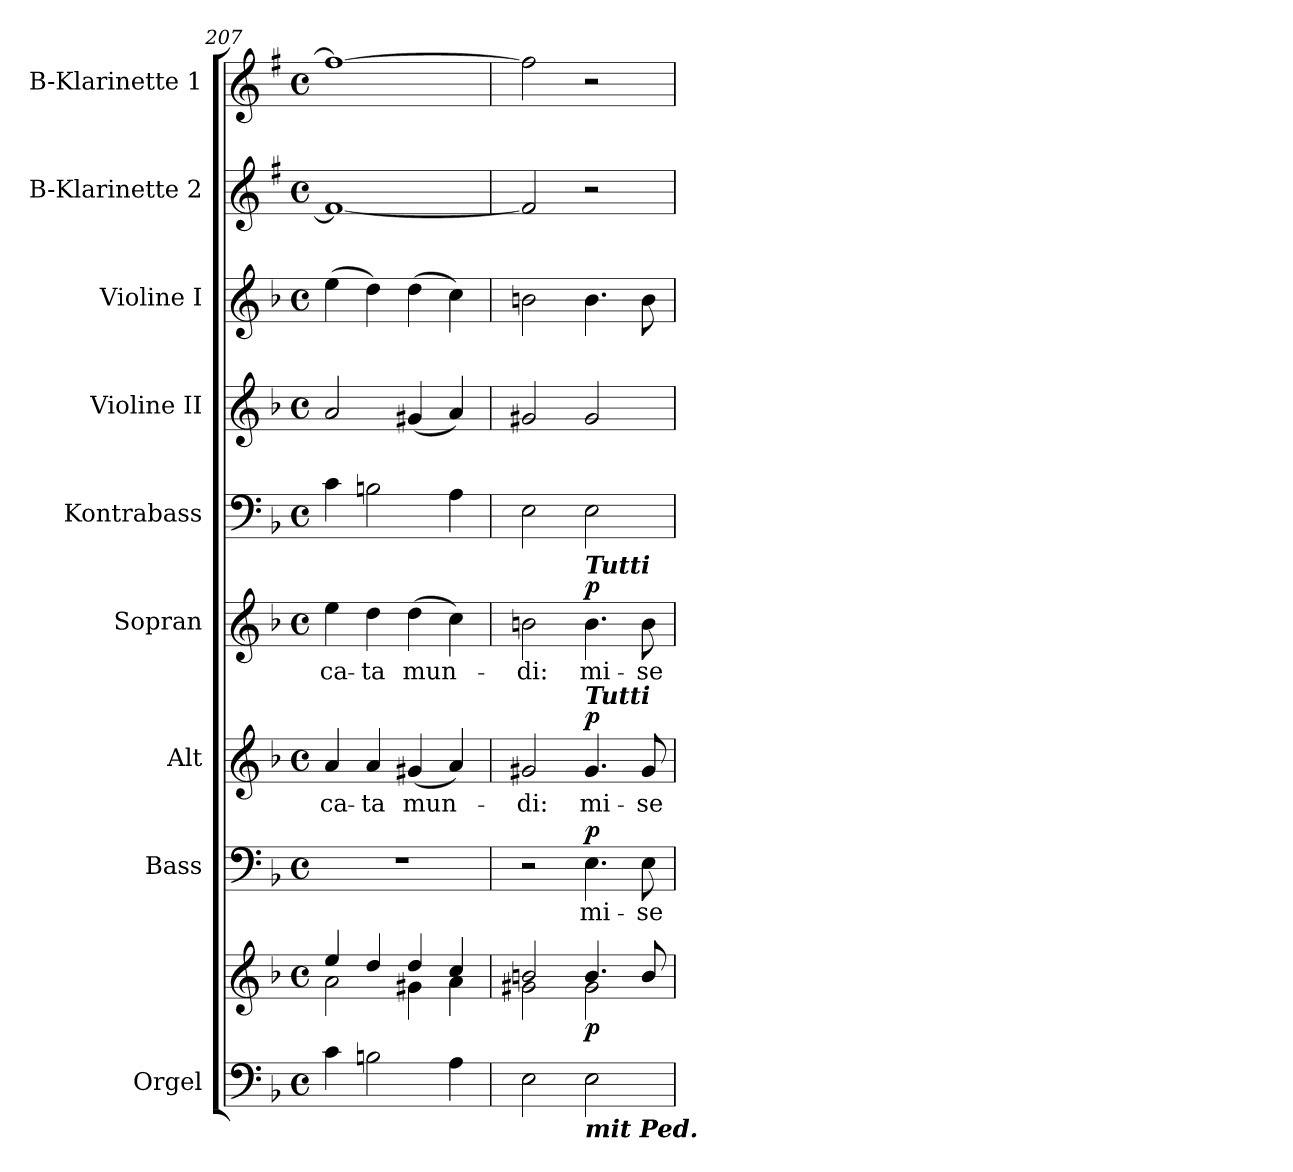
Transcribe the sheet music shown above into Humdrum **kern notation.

**kern	**kern	**dynam	**kern	**text	**dynam	**kern	**text	**dynam	**kern	**text	**dynam	**kern	**kern	**kern	**kern	**kern
*part9	*part9	*part9	*part8	*part8	*part8	*part7	*part7	*part7	*part6	*part6	*part6	*part5	*part4	*part3	*part2	*part1
*staff10	*staff9	*staff9/10	*staff8	*staff8	*staff8	*staff7	*staff7	*staff7	*staff6	*staff6	*staff6	*staff5	*staff4	*staff3	*staff2	*staff1
*I"Orgel	*	*	*I"Bass	*	*	*I"Alt	*	*	*I"Sopran	*	*	*I"Kontrabass	*I"Violine II	*I"Violine I	*I"B-Klarinette 2	*I"B-Klarinette 1
*I'Org.	*	*	*I'B.	*	*	*I'A.	*	*	*I'S.	*	*	*I'Kb.	*I'Vl. II	*I'Vl. I	*I'B Kl. 2	*I'B Kl. 1
!!LO:PB:g=z
*clefF4	*clefG2	*	*clefF4	*	*	*clefG2	*	*	*clefG2	*	*	*clefF4	*clefG2	*clefG2	*clefG2	*clefG2
*	*	*	*	*	*	*	*	*	*	*	*	*ITrd7c12	*	*	*ITrd1c2	*ITrd1c2
*k[b-]	*k[b-]	*	*k[b-]	*	*	*k[b-]	*	*	*k[b-]	*	*	*k[b-]	*k[b-]	*k[b-]	*k[b-]	*k[b-]
*F:	*F:	*	*F:	*	*	*F:	*	*	*F:	*	*	*F:	*F:	*F:	*F:	*F:
*M4/4	*M4/4	*	*M4/4	*	*	*M4/4	*	*	*M4/4	*	*	*M4/4	*M4/4	*M4/4	*M4/4	*M4/4
*met(c)	*met(c)	*	*met(c)	*	*	*met(c)	*	*	*met(c)	*	*	*met(c)	*met(c)	*met(c)	*met(c)	*met(c)
=207	=207	=207	=207	=207	=207	=207	=207	=207	=207	=207	=207	=207	=207	=207	=207	=207
*	*^	*	*	*	*	*	*	*	*	*	*	*	*	*	*	*
!	!	!	!	!	!	!	!	!LO:LY:b	!	!	!LO:LY:b	!	!	!	!	!	!
4c\	4ee/	2a\	.	1r	.	.	4a/	-ca-	.	4ee\	-ca-	.	4C\	2a/	(>4ee\	1e_	1ee_
!	!	!	!	!	!	!	!	!LO:LY:b	!	!	!LO:LY:b	!	!	!	!	!	!
2Bn\	4dd/	.	.	.	.	.	4a/	-ta	.	4dd\	-ta	.	2BBn\	.	4dd\)	.	.
!	!	!	!	!	!	!	!	!LO:LY:b	!	!	!LO:LY:b	!	!	!	!	!	!
.	4dd/	4g#X\	.	.	.	.	(<4g#X/	mun-	.	(>4dd\	mun-	.	.	(<4g#X/	(>4dd\	.	.
4A\	4cc/	4a\	.	.	.	.	4a/)	.	.	4cc\)	.	.	4AA\	4a/)	4cc\)	.	.
=208	=208	=208	=208	=208	=208	=208	=208	=208	=208	=208	=208	=208	=208	=208	=208	=208	=208
!	!	!	!	!	!	!	!	!LO:LY:b	!	!	!LO:LY:b	!	!	!	!	!	!
2E\	2bn/	2g#X\	.	2r	.	.	2g#X/	-di:	.	2bn\	-di:	.	2EE\	2g#X/	2bn\	2e/]	2ee\]
!	!	!	!	!	!	!	!	!	!	!LO:TX:a:Bi:t=Tutti	!	!	!	!	!	!	!
!	!	!	!	!	!	!	!LO:TX:a:Bi:t=Tutti	!	!	!	!	!	!	!	!	!	!
!LO:TX:b:Bi:t=mit Ped.	!	!	!	!	!	!	!	!	!	!	!	!	!	!	!	!	!
!	!	!	!LO:DY:b	!	!LO:LY:b	!LO:DY:a	!	!LO:LY:b	!LO:DY:a	!	!LO:LY:b	!LO:DY:a	!	!	!	!	!
2E\	4.b/	2g#\	p	4.E\	mi-	p	4.g#/	mi-	p	4.b\	mi-	p	2EE\	2g#/	4.b\	2r	2r
!	!	!	!	!	!LO:LY:b	!	!	!LO:LY:b	!	!	!LO:LY:b	!	!	!	!	!	!
.	8b/	.	.	8E\	-se-	.	8g#/	-se-	.	8b\	-se-	.	.	.	8b\	.	.
*	*v	*v	*	*	*	*	*	*	*	*	*	*	*	*	*	*	*
=	=	=	=	=	=	=	=	=	=	=	=	=	=	=	=	=
*-	*-	*-	*-	*-	*-	*-	*-	*-	*-	*-	*-	*-	*-	*-	*-	*-
